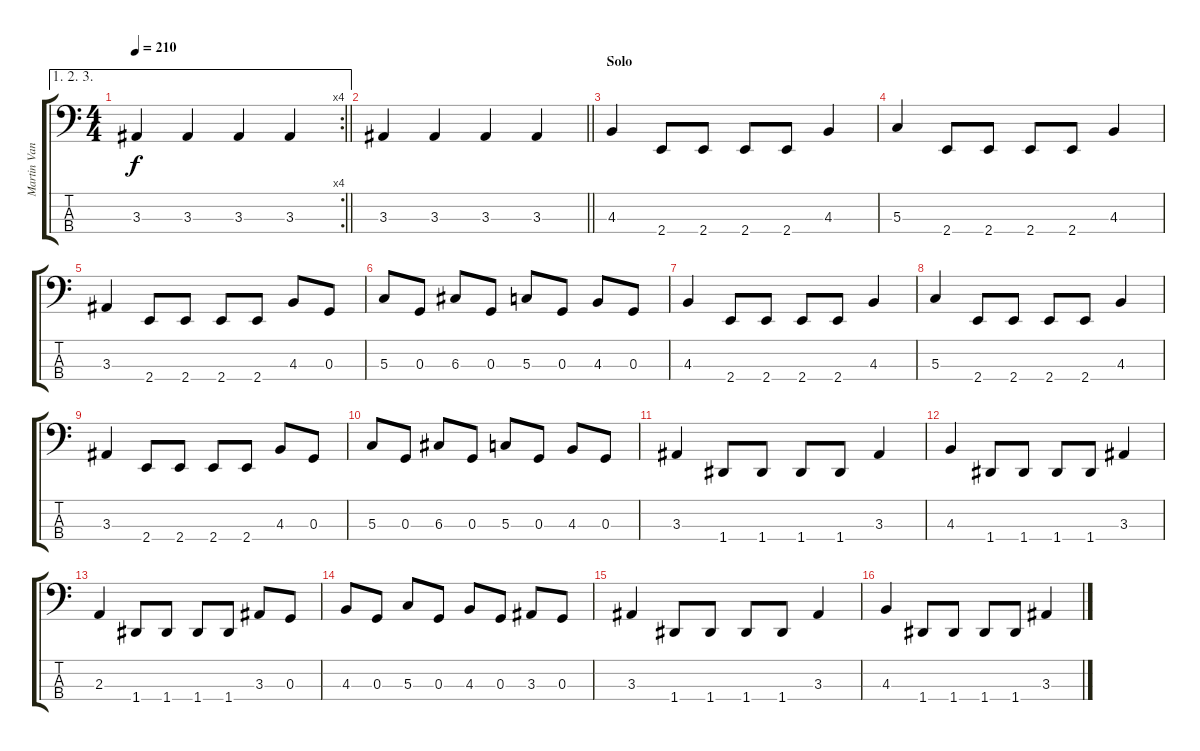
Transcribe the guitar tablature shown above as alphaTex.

\track ("Martin Van Drunen " "Martin Van") {instrument electricbassfinger}
\staff {score tabs}
\tuning (F2 C2 G1 D1) {hide}
\ae (1 2 3)
\rc 4
\ts (4 4)
\tempo 210
\clef f4
\barLineRight lightlight
\ks c
3.3.4{dy f} 3.3.4 3.3.4 3.3.4 |
\barLineRight lightlight
3.3.4 3.3.4 3.3.4 3.3.4 |
\section ("" "Solo")
4.3.4 2.4.8 2.4.8 2.4.8 2.4.8 4.3.4 |
5.3.4 2.4.8 2.4.8 2.4.8 2.4.8 4.3.4 |
3.3.4 2.4.8 2.4.8 2.4.8 2.4.8 4.3.8 0.3.8 |
5.3.8 0.3.8 6.3.8 0.3.8 5.3.8 0.3.8 4.3.8 0.3.8 |
4.3.4 2.4.8 2.4.8 2.4.8 2.4.8 4.3.4 |
5.3.4 2.4.8 2.4.8 2.4.8 2.4.8 4.3.4 |
3.3.4 2.4.8 2.4.8 2.4.8 2.4.8 4.3.8 0.3.8 |
5.3.8 0.3.8 6.3.8 0.3.8 5.3.8 0.3.8 4.3.8 0.3.8 |
3.3.4 1.4.8 1.4.8 1.4.8 1.4.8 3.3.4 |
4.3.4 1.4.8 1.4.8 1.4.8 1.4.8 3.3.4 |
2.3.4 1.4.8 1.4.8 1.4.8 1.4.8 3.3.8 0.3.8 |
4.3.8 0.3.8 5.3.8 0.3.8 4.3.8 0.3.8 3.3.8 0.3.8 |
3.3.4 1.4.8 1.4.8 1.4.8 1.4.8 3.3.4 |
4.3.4 1.4.8 1.4.8 1.4.8 1.4.8 3.3.4
